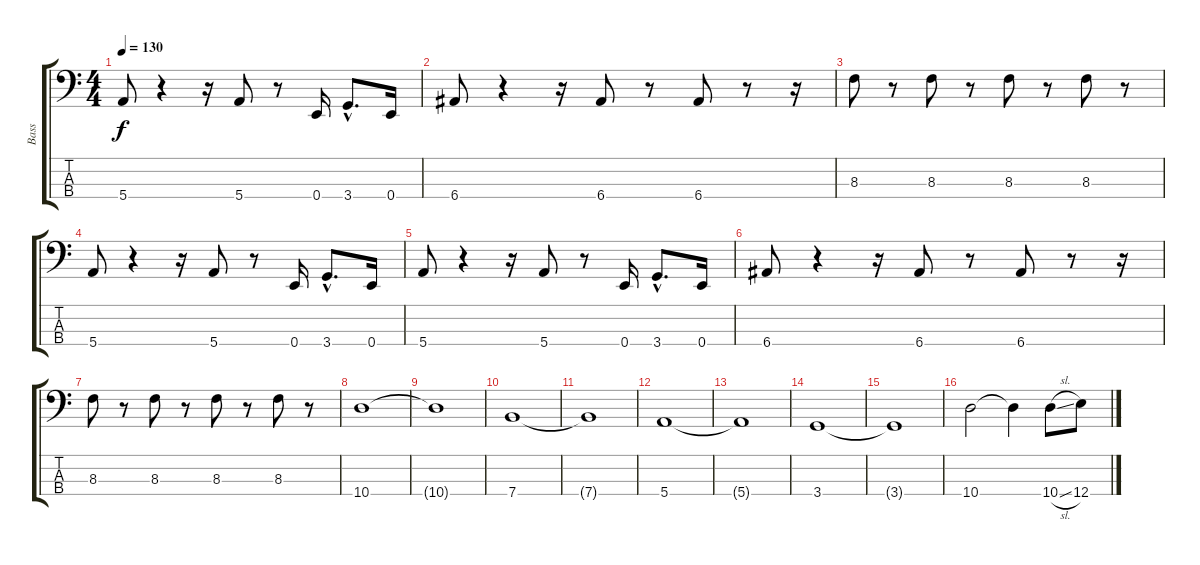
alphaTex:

\track ("Bass" "Bass") {instrument electricbassfinger}
\staff {score tabs}
\tuning (G2 D2 A1 E1) {hide}
\ts (4 4)
\tempo 130
\clef f4
\ks c
5.4.8{dy f} r.4 r.16 5.4.8 r.8 0.4.16 3.4{hac}.8{d} 0.4.16 |
6.4.8 r.4 r.16 6.4.8 r.8 6.4.8 r.8 r.16 |
8.3.8 r.8 8.3.8 r.8 8.3.8 r.8 8.3.8 r.8 |
5.4.8 r.4 r.16 5.4.8 r.8 0.4.16 3.4{hac}.8{d} 0.4.16 |
5.4.8 r.4 r.16 5.4.8 r.8 0.4.16 3.4{hac}.8{d} 0.4.16 |
6.4.8 r.4 r.16 6.4.8 r.8 6.4.8 r.8 r.16 |
8.3.8 r.8 8.3.8 r.8 8.3.8 r.8 8.3.8 r.8 |
10.4.1 |
10.4{t}.1 |
7.4.1 |
7.4{t}.1 |
5.4.1 |
5.4{t}.1 |
3.4.1 |
3.4{t}.1 |
10.4.2 10.4{t}.4 10.4{sl}.8 12.4.8
